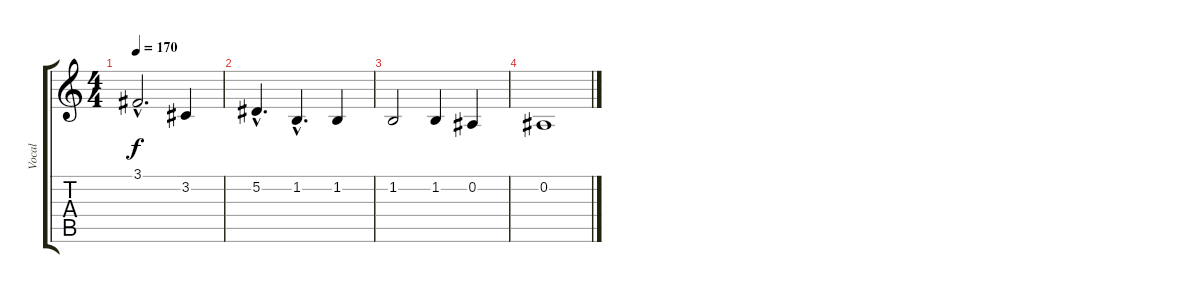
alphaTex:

\track ("Vocal" "Vocal") {instrument violin}
\staff {score tabs}
\tuning (Eb4 Bb3 Gb3 Db3 Ab2 Eb2) {hide}
\ts (4 4)
\tempo 170
\clef g2
\ks c
3.1{hac t}.2{d dy f} 3.2.4 |
5.2{hac}.4{d} 1.2{hac}.4{d} 1.2.4 |
1.2.2 1.2.4 0.2.4 |
0.2.1
